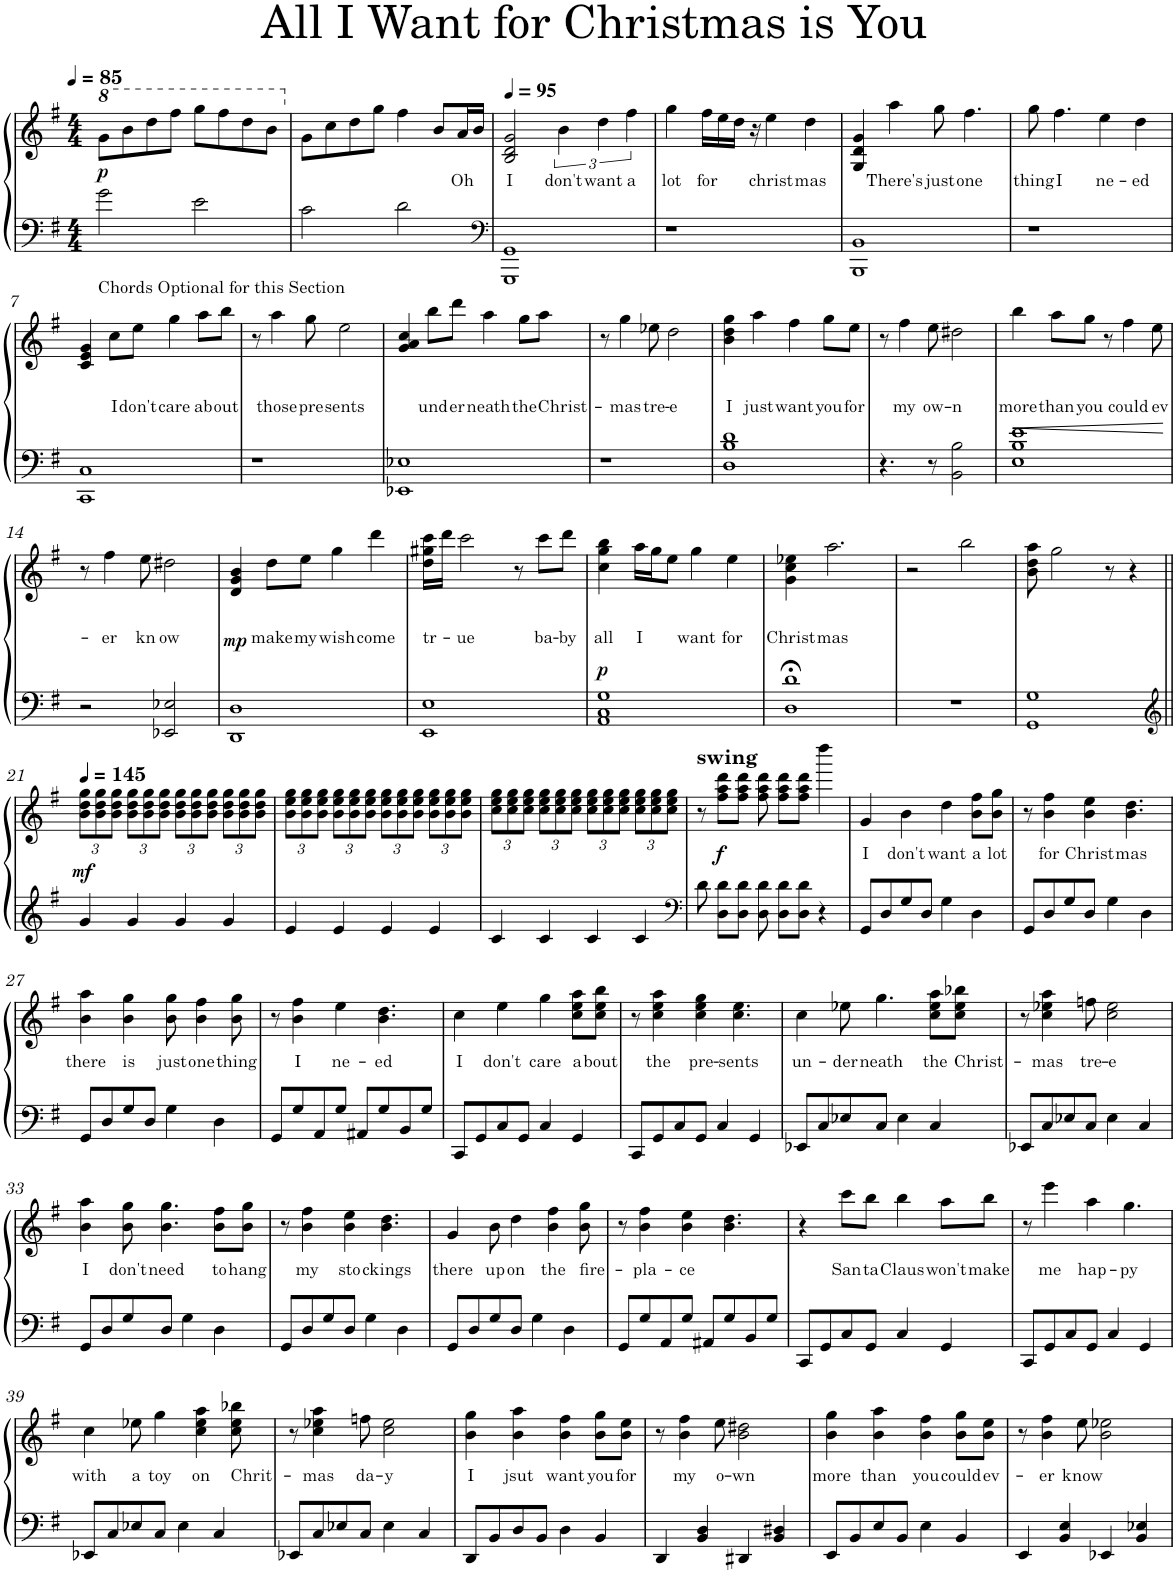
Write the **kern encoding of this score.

**kern	**kern	**text	**dynam
*part1	*part1	*part1	*part1
*staff2	*staff1	*staff1	*staff1/2
*I"업라이트 피아노	*	*	*
*clefF4	*clefG2	*	*
*k[f#]	*k[f#]	*	*
*M4/4	*M4/4	*	*
*MM85	*MM85	*	*
*	*8va	*	*
=1	=1	=1	=1
!LO:TX:b:t=Chords Optional for this Section	!	!	!
!	!	!	!LO:DY:b
2g\	8gg\L	.	p
.	8bb\	.	.
.	8ddd\	.	.
.	8fff#\J	.	.
2e\	8ggg\L	.	.
.	8fff#\	.	.
.	8ddd\	.	.
.	8bb\J	.	.
=2	=2	=2	=2
*	*X8va	*	*
2c\	8g\L	.	.
.	8cc\	.	.
.	8dd\	.	.
.	8gg\J	.	.
2d\	4ff#\	.	.
.	8b/L	.	.
!	!	!LO:LY:b	!
.	16a/L	Oh	.
.	16b/JJ	.	.
=3	=3	=3	=3
*clefF4	*	*	*
*	*MM95	*	*
!	!	!LO:LY:b	!
1GGG 1GG	2B/ 2d/ 2g/	I	.
!	!	!LO:LY:b	!
.	6b\	don't	.
!	!	!LO:LY:b	!
.	6dd\	want	.
!	!	!LO:LY:b	!
.	6ff#\	a	.
=4	=4	=4	=4
!	!	!LO:LY:b	!
1r	4gg\	lot	.
!	!	!LO:LY:b	!
.	16ff#\LL	for	.
.	16ee\	.	.
.	16dd\JJ	.	.
.	16r	.	.
!	!	!LO:LY:b	!
.	4ee\	christ-	.
!	!	!LO:LY:b	!
.	4dd\	-mas	.
=5	=5	=5	=5
1BBB 1BB	4G/ 4d/ 4g/	.	.
!	!	!LO:LY:b	!
.	4aa\	There's	.
!	!	!LO:LY:b	!
.	8gg\	just	.
!	!	!LO:LY:b	!
.	4.ff#\	one	.
=6	=6	=6	=6
!	!	!LO:LY:b	!
1r	8gg\	thing	.
!	!	!LO:LY:b	!
.	4.ff#\	I	.
!	!	!LO:LY:b	!
.	4ee\	ne-	.
!	!	!LO:LY:b	!
.	4dd\	-ed	.
!!LO:LB:g=z
=7	=7	=7	=7
1CC 1C	4c/ 4e/ 4g/	.	.
!	!	!LO:LY:b	!
.	8cc\L	I	.
!	!	!LO:LY:b	!
.	8ee\J	don't	.
!	!	!LO:LY:b	!
.	4gg\	care	.
!	!	!LO:LY:b	!
.	8aa\L	ab-	.
!	!	!LO:LY:b	!
.	8bb\J	-out	.
=8	=8	=8	=8
1r	8r	.	.
!	!	!LO:LY:b	!
.	4aa\	those	.
!	!	!LO:LY:b	!
.	8gg\	pre-	.
!	!	!LO:LY:b	!
.	2ee\	-sents	.
=9	=9	=9	=9
1EE-X 1E-X	4g/ 4a/ 4cc/	.	.
!	!	!LO:LY:b	!
.	8bb\L	und-	.
!	!	!LO:LY:b	!
.	8ddd\J	-er-	.
!	!	!LO:LY:b	!
.	4aa\	-neath	.
!	!	!LO:LY:b	!
.	8gg\L	the	.
!	!	!LO:LY:b	!
.	8aa\J	Christ-	.
=10	=10	=10	=10
1r	8r	.	.
!	!	!LO:LY:b	!
.	4gg\	-mas	.
!	!	!LO:LY:b	!
.	8ee-X\	tre-	.
!	!	!LO:LY:b	!
.	2dd\	-e	.
=11	=11	=11	=11
!	!	!LO:LY:b	!
1D 1B 1d	4b\ 4dd\ 4gg\	I	.
!	!	!LO:LY:b	!
.	4aa\	just	.
!	!	!LO:LY:b	!
.	4ff#\	want	.
!	!	!LO:LY:b	!
.	8gg\L	you	.
!	!	!LO:LY:b	!
.	8ee\J	for	.
=12	=12	=12	=12
4.r	8r	.	.
!	!	!LO:LY:b	!
.	4ff#\	my	.
!	!	!LO:LY:b	!
8r	8ee\	ow-	.
!	!	!LO:LY:b	!
2BB\ 2B\	2dd#X\	-n	.
=13	=13	=13	=13
!	!	!LO:LY:b	!LO:HP:b
1E 1B 1e	4bb\	more	<
!	!	!LO:LY:b	!
.	8aa\L	than	.
!	!	!LO:LY:b	!
.	8gg\J	you	.
.	8r	.	.
!	!	!LO:LY:b	!
.	4ff#\	could	.
!	!	!LO:LY:b	!
.	8ee\	ev-	.
.	.	.	[
!!LO:LB:g=z
=14	=14	=14	=14
2r	8r	.	.
!	!	!LO:LY:b	!
.	4ff#\	-er	.
!	!	!LO:LY:b	!
.	8ee\	kn-	.
!	!	!LO:LY:b	!
2EE-X/ 2E-X/	2dd#X\	-ow	.
=15	=15	=15	=15
!	!	!	!LO:DY:b
1DD 1D	4d/ 4g/ 4b/	.	mp
!	!	!LO:LY:b	!
.	8dd\L	make	.
!	!	!LO:LY:b	!
.	8ee\J	my	.
!	!	!LO:LY:b	!
.	4gg\	wish	.
!	!	!LO:LY:b	!
.	4ddd\	come	.
=16	=16	=16	=16
!	!	!LO:LY:b	!
1EE 1E	16dd\ 16gg#X\ 16ccc\LL	tr-	.
.	16ddd\JJ	.	.
!	!	!LO:LY:b	!
.	2ccc\	-ue	.
.	8r	.	.
!	!	!LO:LY:b	!
.	8ccc\L	ba-	.
!	!	!LO:LY:b	!
.	8ddd\J	-by	.
=17	=17	=17	=17
!	!	!LO:LY:b	!LO:DY:b
1AA 1C 1G	4cc\ 4gg\ 4bb\	all	p
!	!	!LO:LY:b	!
.	16aa\LL	I	.
.	16gg\J	.	.
.	8ee\J	.	.
!	!	!LO:LY:b	!
.	4gg\	want	.
!	!	!LO:LY:b	!
.	4ee\	for	.
=18	=18	=18	=18
!	!	!LO:LY:b	!
1D;< 1d;<	4g\ 4cc\ 4ee-X\	Christ	.
!	!	!LO:LY:b	!
.	2.aa\	mas	.
=19	=19	=19	=19
1r	2r	.	.
.	2bb\	.	.
=20	=20	=20	=20
1GG 1G	8b\ 8dd\ 8aa\	.	.
.	2gg\	.	.
.	8r	.	.
.	4r	.	.
!!LO:LB:g=z
=21||	=21||	=21||	=21||
*clefG2	*	*	*
*	*Xbrackettup	*	*
*	*MM145	*	*
!	!	!	!LO:DY:a=2
4g/	12b\ 12dd\ 12gg\L	.	mf
.	12b\ 12dd\ 12gg\	.	.
.	12b\ 12dd\ 12gg\J	.	.
4g/	12b\ 12dd\ 12gg\L	.	.
.	12b\ 12dd\ 12gg\	.	.
.	12b\ 12dd\ 12gg\J	.	.
4g/	12b\ 12dd\ 12gg\L	.	.
.	12b\ 12dd\ 12gg\	.	.
.	12b\ 12dd\ 12gg\J	.	.
4g/	12b\ 12dd\ 12gg\L	.	.
.	12b\ 12dd\ 12gg\	.	.
.	12b\ 12dd\ 12gg\J	.	.
=22	=22	=22	=22
4e/	12b\ 12ee\ 12gg\L	.	.
.	12b\ 12ee\ 12gg\	.	.
.	12b\ 12ee\ 12gg\J	.	.
4e/	12b\ 12ee\ 12gg\L	.	.
.	12b\ 12ee\ 12gg\	.	.
.	12b\ 12ee\ 12gg\J	.	.
4e/	12b\ 12ee\ 12gg\L	.	.
.	12b\ 12ee\ 12gg\	.	.
.	12b\ 12ee\ 12gg\J	.	.
4e/	12b\ 12ee\ 12gg\L	.	.
.	12b\ 12ee\ 12gg\	.	.
.	12b\ 12ee\ 12gg\J	.	.
=23	=23	=23	=23
4c/	12cc\ 12ee\ 12gg\L	.	.
.	12cc\ 12ee\ 12gg\	.	.
.	12cc\ 12ee\ 12gg\J	.	.
4c/	12cc\ 12ee\ 12gg\L	.	.
.	12cc\ 12ee\ 12gg\	.	.
.	12cc\ 12ee\ 12gg\J	.	.
4c/	12cc\ 12ee\ 12gg\L	.	.
.	12cc\ 12ee\ 12gg\	.	.
.	12cc\ 12ee\ 12gg\J	.	.
4c/	12cc\ 12ee\ 12gg\L	.	.
.	12cc\ 12ee\ 12gg\	.	.
.	12cc\ 12ee\ 12gg\J	.	.
=24	=24	=24	=24
*clefF4	*	*	*
!	!LO:TX:a:B:t=swing	!	!
8d\	8r	.	.
!	!	!	!LO:DY:b
8D\ 8d\L	8ff#\ 8aa\ 8ddd\L	.	f
8D\ 8d\J	8ff#\ 8aa\ 8ddd\J	.	.
8D\ 8d\	8ff#\ 8aa\ 8ddd\	.	.
8D\ 8d\L	8ff#\ 8aa\ 8ddd\L	.	.
8D\ 8d\J	8ff#\ 8aa\ 8ddd\J	.	.
4r	4dddd\	.	.
=25	=25	=25	=25
!	!	!LO:LY:b	!
8GG/L	4g/	I	.
8D/	.	.	.
!	!	!LO:LY:b	!
8G/	4b\	don't	.
8D/J	.	.	.
!	!	!LO:LY:b	!
4G\	4dd\	want	.
!	!	!LO:LY:b	!
4D\	8b\ 8ff#\L	a	.
!	!	!LO:LY:b	!
.	8b\ 8gg\J	lot	.
=26	=26	=26	=26
8GG/L	8r	.	.
!	!	!LO:LY:b	!
8D/	4b\ 4ff#\	for	.
8G/	.	.	.
!	!	!LO:LY:b	!
8D/J	4b\ 4ee\	Christ-	.
4G\	.	.	.
!	!	!LO:LY:b	!
.	4.b\ 4.dd\	-mas	.
4D\	.	.	.
!!LO:LB:g=z
=27	=27	=27	=27
!	!	!LO:LY:b	!
8GG/L	4b\ 4aa\	there	.
8D/	.	.	.
!	!	!LO:LY:b	!
8G/	4b\ 4gg\	is	.
8D/J	.	.	.
!	!	!LO:LY:b	!
4G\	8b\ 8gg\	just	.
!	!	!LO:LY:b	!
.	4b\ 4ff#\	one	.
4D\	.	.	.
!	!	!LO:LY:b	!
.	8b\ 8gg\	thing	.
=28	=28	=28	=28
8GG/L	8r	.	.
!	!	!LO:LY:b	!
8G/	4b\ 4ff#\	I	.
8AA/	.	.	.
!	!	!LO:LY:b	!
8G/J	4ee\	ne-	.
8AA#X/L	.	.	.
!	!	!LO:LY:b	!
8G/	4.b\ 4.dd\	-ed	.
8BB/	.	.	.
8G/J	.	.	.
=29	=29	=29	=29
!	!	!LO:LY:b	!
8CC/L	4cc\	I	.
8GG/	.	.	.
!	!	!LO:LY:b	!
8C/	4ee\	don't	.
8GG/J	.	.	.
!	!	!LO:LY:b	!
4C/	4gg\	care	.
!	!	!LO:LY:b	!
4GG/	8cc\ 8ee\ 8aa\L	a-	.
!	!	!LO:LY:b	!
.	8cc\ 8ee\ 8bb\J	-bout	.
=30	=30	=30	=30
8CC/L	8r	.	.
!	!	!LO:LY:b	!
8GG/	4cc\ 4ee\ 4aa\	the	.
8C/	.	.	.
!	!	!LO:LY:b	!
8GG/J	4cc\ 4ee\ 4gg\	pre-	.
4C/	.	.	.
!	!	!LO:LY:b	!
.	4.cc\ 4.ee\	-sents	.
4GG/	.	.	.
=31	=31	=31	=31
!	!	!LO:LY:b	!
8EE-X/L	4cc\	un-	.
8C/	.	.	.
!	!	!LO:LY:b	!
8E-X/	8ee-X\	-der	.
!	!	!LO:LY:b	!
8C/J	4.gg\	neath	.
4E-\	.	.	.
!	!	!LO:LY:b	!
4C/	8cc\ 8ee-\ 8aa\L	the	.
!	!	!LO:LY:b	!
.	8cc\ 8ee-\ 8bb-X\J	Christ-	.
=32	=32	=32	=32
8EE-X/L	8r	.	.
!	!	!LO:LY:b	!
8C/	4cc\ 4ee-X\ 4aa\	-mas	.
8E-X/	.	.	.
!	!	!LO:LY:b	!
8C/J	8ffn\	tre-	.
!	!	!LO:LY:b	!
4E-\	2cc\ 2ee-\	-e	.
4C/	.	.	.
!!LO:LB:g=z
=33	=33	=33	=33
!	!	!LO:LY:b	!
8GG/L	4b\ 4aa\	I	.
8D/	.	.	.
!	!	!LO:LY:b	!
8G/	8b\ 8gg\	don't	.
!	!	!LO:LY:b	!
8D/J	4.b\ 4.gg\	need	.
4G\	.	.	.
!	!	!LO:LY:b	!
4D\	8b\ 8ff#\L	to	.
!	!	!LO:LY:b	!
.	8b\ 8gg\J	hang	.
=34	=34	=34	=34
8GG/L	8r	.	.
!	!	!LO:LY:b	!
8D/	4b\ 4ff#\	my	.
8G/	.	.	.
!	!	!LO:LY:b	!
8D/J	4b\ 4ee\	sto-	.
4G\	.	.	.
!	!	!LO:LY:b	!
.	4.b\ 4.dd\	-ckings	.
4D\	.	.	.
=35	=35	=35	=35
!	!	!LO:LY:b	!
8GG/L	4g/	there	.
8D/	.	.	.
!	!	!LO:LY:b	!
8G/	8b\	up-	.
!	!	!LO:LY:b	!
8D/J	4dd\	-on	.
4G\	.	.	.
!	!	!LO:LY:b	!
.	4b\ 4ff#\	the	.
4D\	.	.	.
!	!	!LO:LY:b	!
.	8b\ 8gg\	fire-	.
=36	=36	=36	=36
8GG/L	8r	.	.
!	!	!LO:LY:b	!
8G/	4b\ 4ff#\	-pla-	.
8AA/	.	.	.
!	!	!LO:LY:b	!
8G/J	4b\ 4ee\	-ce	.
8AA#X/L	.	.	.
8G/	4.b\ 4.dd\	.	.
8BB/	.	.	.
8G/J	.	.	.
=37	=37	=37	=37
8CC/L	4r	.	.
8GG/	.	.	.
!	!	!LO:LY:b	!
8C/	8ccc\L	San-	.
!	!	!LO:LY:b	!
8GG/J	8bb\J	-ta	.
!	!	!LO:LY:b	!
4C/	4bb\	Claus	.
!	!	!LO:LY:b	!
4GG/	8aa\L	won't	.
!	!	!LO:LY:b	!
.	8bb\J	make	.
=38	=38	=38	=38
8CC/L	8r	.	.
!	!	!LO:LY:b	!
8GG/	4eee\	me	.
8C/	.	.	.
!	!	!LO:LY:b	!
8GG/J	4aa\	hap-	.
4C/	.	.	.
!	!	!LO:LY:b	!
.	4.gg\	-py	.
4GG/	.	.	.
!!LO:LB:g=z
=39	=39	=39	=39
!	!	!LO:LY:b	!
8EE-X/L	4cc\	with	.
8C/	.	.	.
!	!	!LO:LY:b	!
8E-X/	8ee-X\	a	.
!	!	!LO:LY:b	!
8C/J	4gg\	toy	.
4E-\	.	.	.
!	!	!LO:LY:b	!
.	4cc\ 4ee-\ 4aa\	on	.
4C/	.	.	.
!	!	!LO:LY:b	!
.	8cc\ 8ee-\ 8bb-X\	Chrit-	.
=40	=40	=40	=40
8EE-X/L	8r	.	.
!	!	!LO:LY:b	!
8C/	4cc\ 4ee-X\ 4aa\	-mas	.
8E-X/	.	.	.
!	!	!LO:LY:b	!
8C/J	8ffn\	da-	.
!	!	!LO:LY:b	!
4E-\	2cc\ 2ee-\	-y	.
4C/	.	.	.
=41	=41	=41	=41
!	!	!LO:LY:b	!
8DD/L	4b\ 4gg\	I	.
8BB/	.	.	.
!	!	!LO:LY:b	!
8D/	4b\ 4aa\	jsut	.
8BB/J	.	.	.
!	!	!LO:LY:b	!
4D\	4b\ 4ff#\	want	.
!	!	!LO:LY:b	!
4BB/	8b\ 8gg\L	you	.
!	!	!LO:LY:b	!
.	8b\ 8ee\J	for	.
=42	=42	=42	=42
4DD/	8r	.	.
!	!	!LO:LY:b	!
.	4b\ 4ff#\	my	.
4BB/ 4D/	.	.	.
!	!	!LO:LY:b	!
.	8ee\	o-	.
!	!	!LO:LY:b	!
4DD#X/	2b\ 2dd#X\	-wn	.
4BB/ 4D#X/	.	.	.
=43	=43	=43	=43
!	!	!LO:LY:b	!
8EE/L	4b\ 4gg\	more	.
8BB/	.	.	.
!	!	!LO:LY:b	!
8E/	4b\ 4aa\	than	.
8BB/J	.	.	.
!	!	!LO:LY:b	!
4E\	4b\ 4ff#\	you	.
!	!	!LO:LY:b	!
4BB/	8b\ 8gg\L	could	.
!	!	!LO:LY:b	!
.	8b\ 8ee\J	ev-	.
=44	=44	=44	=44
4EE/	8r	.	.
!	!	!LO:LY:b	!
.	4b\ 4ff#\	-er	.
4BB/ 4E/	.	.	.
!	!	!LO:LY:b	!
.	8ee\	know	.
4EE-X/	2b\ 2ee-X\	.	.
4BB/ 4E-X/	.	.	.
=	=	=	=
*-	*-	*-	*-
